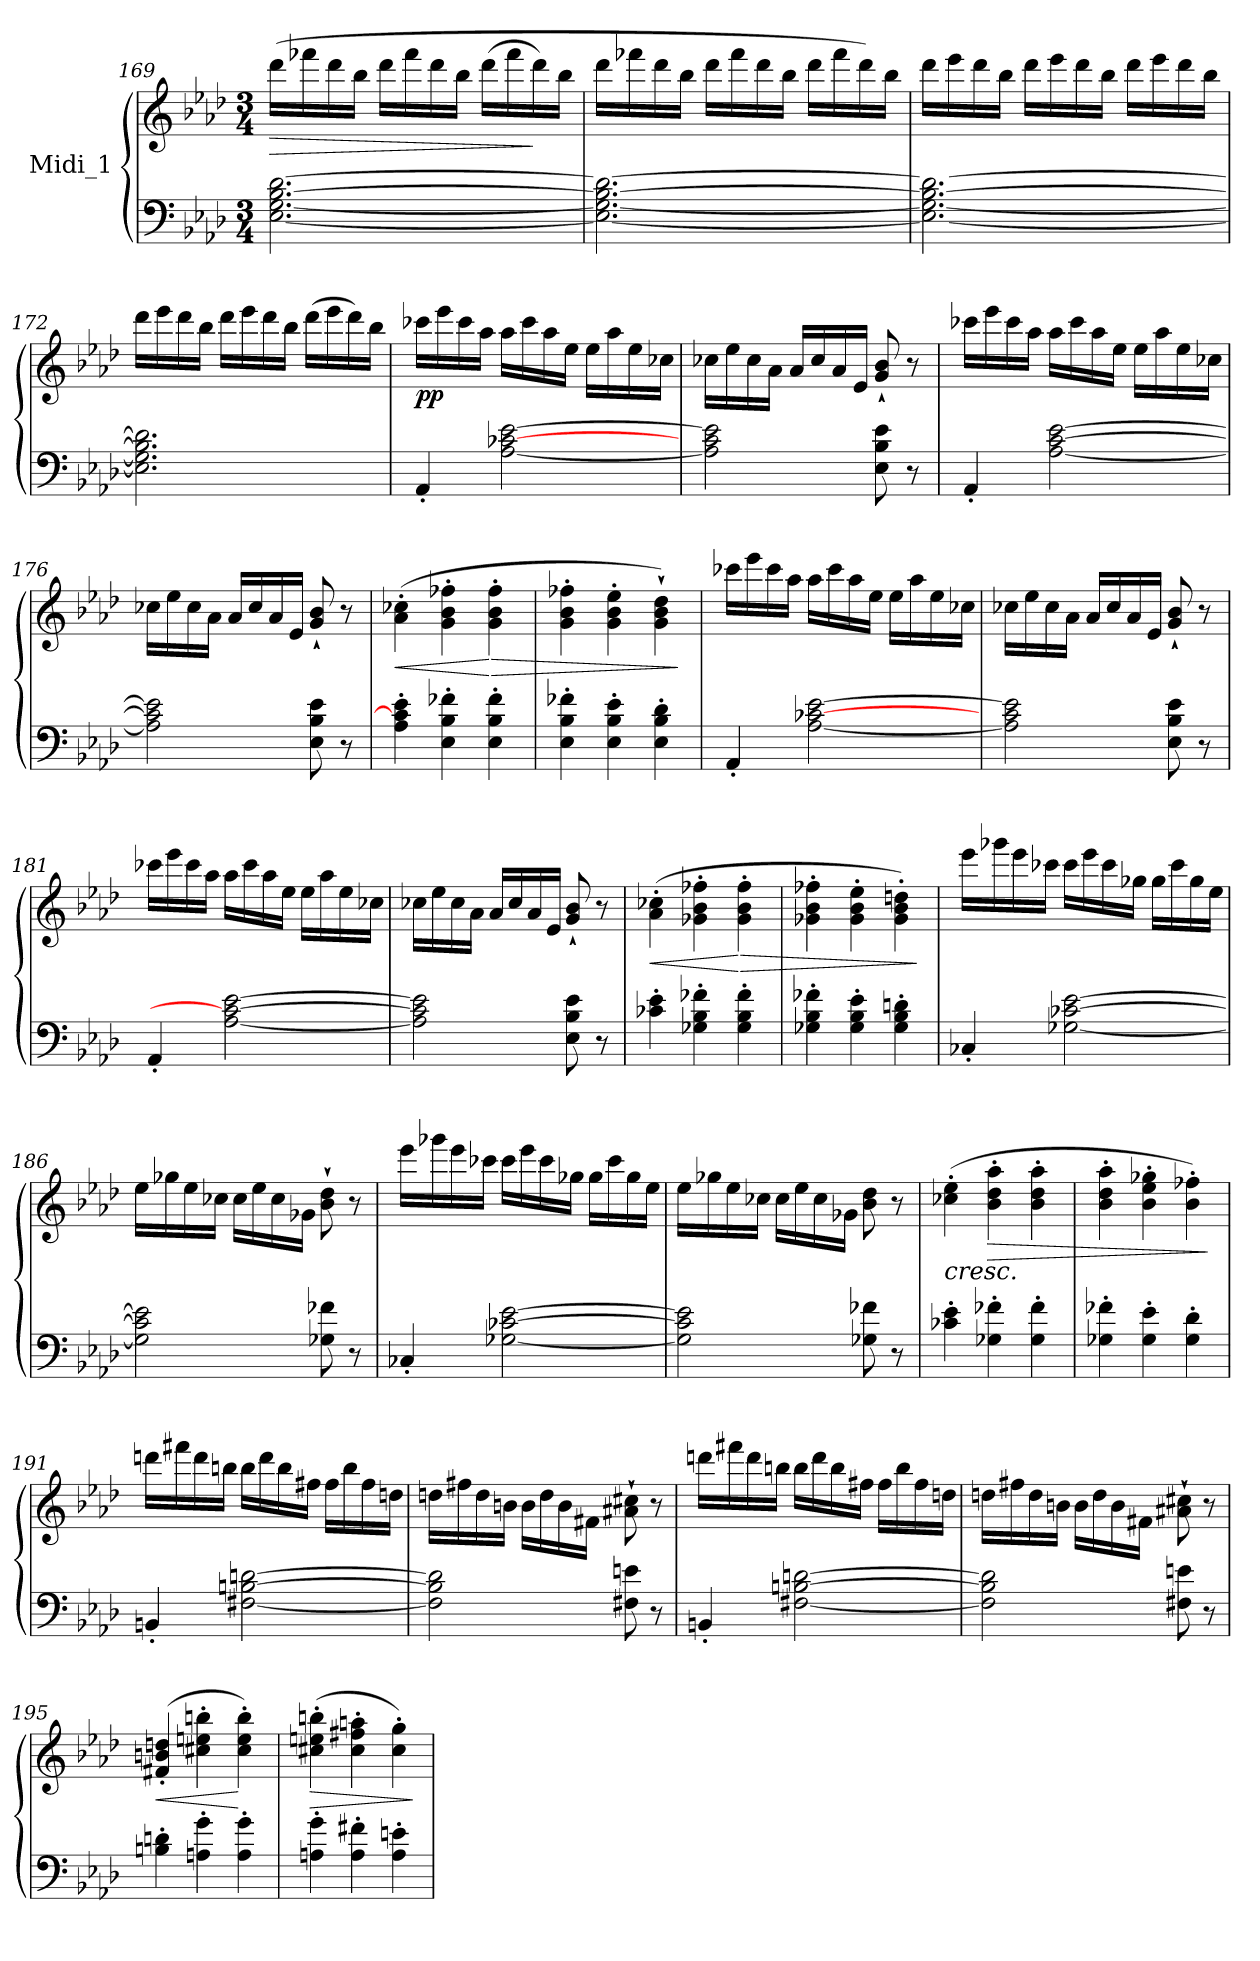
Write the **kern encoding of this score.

**kern	**kern	**dynam
*part1	*part1	*part1
*staff2	*staff1	*staff1/2
*I"Midi_1	*	*
!!LO:LB:g=z
*clefF4	*clefG2	*
*k[b-e-a-d-]	*k[b-e-a-d-]	*
*A-:	*A-:	*
*M3/4	*M3/4	*
=169	=169	=169
!	!	!LO:HP:b
[2.E-\ [2.G\ [2.B-\ [2.d-\	(>16ddd-\LL	>
.	16fff-X\	.
.	16ddd-\	.
.	16bb-\JJ	.
.	16ddd-\LL	.
.	16fff-\	.
.	16ddd-\	.
.	16bb-\JJ	.
.	(16ddd-\LL	.
.	16fff-\	.
.	16ddd-\)	]
.	16bb-\JJ	.
=170	=170	=170
2.E-\_ 2.G\_ 2.B-\_ 2.d-\_	16ddd-\LL	.
.	16fff-X\	.
.	16ddd-\	.
.	16bb-\JJ	.
.	16ddd-\LL	.
.	16fff-\	.
.	16ddd-\	.
.	16bb-\JJ	.
.	16ddd-\LL	.
.	16fff-\	.
.	16ddd-\)	.
.	16bb-\JJ	.
!!LO:LB:g=z
=171	=171	=171
2.E-\_ 2.G\_ 2.B-\_ 2.d-\_	16ddd-\LL	.
.	16eee-\	.
.	16ddd-\	.
.	16bb-\JJ	.
.	16ddd-\LL	.
.	16eee-\	.
.	16ddd-\	.
.	16bb-\JJ	.
.	16ddd-\LL	.
.	16eee-\	.
.	16ddd-\	.
.	16bb-\JJ	.
=172	=172	=172
2.E-\] 2.G\] 2.B-\] 2.d-\]	16ddd-\LL	.
.	16eee-\	.
.	16ddd-\	.
.	16bb-\JJ	.
.	16ddd-\LL	.
.	16eee-\	.
.	16ddd-\	.
.	16bb-\JJ	.
.	(16ddd-\LL	.
.	16eee-\	.
.	16ddd-\)	.
.	16bb-\JJ	.
!!LO:LB:g=z
=173	=173	=173
!	!	!LO:DY:b
4AA-'/	16ccc-X\LL	pp
.	16eee-\	.
.	16ccc-\	.
.	16aa-\JJ	.
[2A-\ [2c-X\ [2e-\	16aa-\LL	.
.	16ccc-\	.
.	16aa-\	.
.	16ee-\JJ	.
.	16ee-\LL	.
.	16aa-\	.
.	16ee-\	.
.	16cc-X\JJ	.
=174	=174	=174
2A-\] 2c\ 2e-\]	16cc-X\LL	.
.	16ee-\	.
.	16cc-\	.
.	16a-\JJ	.
.	16a-/LL	.
.	16cc-/	.
.	16a-/	.
.	16e-/JJ	.
8E-\ 8B-\ 8e-\	8g/` 8b-/`	.
8r	8r	.
=175	=175	=175
4AA-'/	16ccc-X\LL	.
.	16eee-\	.
.	16ccc-\	.
.	16aa-\JJ	.
[2A-\ [2c\ [2e-\	16aa-\LL	.
.	16ccc-\	.
.	16aa-\	.
.	16ee-\JJ	.
.	16ee-\LL	.
.	16aa-\	.
.	16ee-\	.
.	16cc-X\JJ	.
!!LO:LB:g=z
=176	=176	=176
2A-\] 2c\] 2e-\]	16cc-X\LL	.
.	16ee-\	.
.	16cc-\	.
.	16a-\JJ	.
.	16a-/LL	.
.	16cc-/	.
.	16a-/	.
.	16e-/JJ	.
8E-\ 8B-\ 8e-\	8g/` 8b-/`	.
8r	8r	.
!!LO:PB:g=z
=177	=177	=177
!	!	!LO:HP:b
4A-\' 4c-\]' 4e-\'	(>4a-\' 4cc-X\'	<
4E-\' 4B-\' 4f-X\'	4g\' 4b-\' 4ff-X\'	.
!	!	!LO:HP:n=1:b
4E-\' 4B-\' 4f-\'	4g\' 4b-\' 4ff-\'	[ >
=178	=178	=178
4E-\' 4B-\' 4f-X\'	4g\' 4b-\' 4ff-X\'	.
4E-\' 4B-\' 4e-\'	4g\' 4b-\' 4ee-\'	.
4E-\' 4B-\' 4d-\'	4g\` 4b-\` 4dd-\`)	.
.	.	]
=179	=179	=179
4AA-'/	16ccc-X\LL	.
.	16eee-\	.
.	16ccc-\	.
.	16aa-\JJ	.
[2A-\ [2c-X\ [2e-\	16aa-\LL	.
.	16ccc-\	.
.	16aa-\	.
.	16ee-\JJ	.
.	16ee-\LL	.
.	16aa-\	.
.	16ee-\	.
.	16cc-X\JJ	.
=180	=180	=180
2A-\] 2c\ 2e-\]	16cc-X\LL	.
.	16ee-\	.
.	16cc-\	.
.	16a-\JJ	.
.	16a-/LL	.
.	16cc-/	.
.	16a-/	.
.	16e-/JJ	.
8E-\ 8B-\ 8e-\	8g/` 8b-/`	.
8r	8r	.
!!LO:LB:g=z
=181	=181	=181
4AA-'/	16ccc-X\LL	.
.	16eee-\	.
.	16ccc-\	.
.	16aa-\JJ	.
[2A-\ 2c-\_ [2e-\	16aa-\LL	.
.	16ccc-\	.
.	16aa-\	.
.	16ee-\JJ	.
.	16ee-\LL	.
.	16aa-\	.
.	16ee-\	.
.	16cc-X\JJ	.
!!LO:PB:g=z
=182	=182	=182
2A-\] 2c-i\] 2e-\]	16cc-X\LL	.
.	16ee-\	.
.	16cc-\	.
.	16a-\JJ	.
.	16a-/LL	.
.	16cc-/	.
.	16a-/	.
.	16e-/JJ	.
8E-\ 8B-\ 8e-\	8g/` 8b-/`	.
8r	8r	.
=183	=183	=183
!	!	!LO:HP:b
4c-X\' 4e-\'	(>4a-\' 4cc-X\'	<
4G-X\' 4B-\' 4f-X\'	4g-X\' 4b-\' 4ff-X\'	.
!	!	!LO:HP:n=1:b
4G-\' 4B-\' 4f-\'	4g-\' 4b-\' 4ff-\'	[ >
=184	=184	=184
4G-X\' 4B-\' 4f-X\'	4g-X\' 4b-\' 4ff-X\'	.
4G-\' 4B-\' 4e-\'	4g-\' 4b-\' 4ee-\'	.
4G-\' 4B-\' 4dn\'	4g-\' 4b-\' 4ddn\')	.
.	.	]
=185	=185	=185
4C-X'/	16eee-\LL	.
.	16ggg-X\	.
.	16eee-\	.
.	16ccc-X\JJ	.
[2G-X\ [2c-X\ [2e-\	16ccc-\LL	.
.	16eee-\	.
.	16ccc-\	.
.	16gg-X\JJ	.
.	16gg-\LL	.
.	16ccc-\	.
.	16gg-\	.
.	16ee-\JJ	.
!!LO:LB:g=z
=186	=186	=186
2G-\] 2c-\] 2e-\]	16ee-\LL	.
.	16gg-X\	.
.	16ee-\	.
.	16cc-X\JJ	.
.	16cc-\LL	.
.	16ee-\	.
.	16cc-\	.
.	16g-X\JJ	.
8G-X\ 8f-X\	8b-\` 8dd-\`	.
8r	8r	.
!!LO:LB:g=z
=187	=187	=187
4C-X'/	16eee-\LL	.
.	16ggg-X\	.
.	16eee-\	.
.	16ccc-X\JJ	.
[2G-X\ [2c-X\ [2e-\	16ccc-\LL	.
.	16eee-\	.
.	16ccc-\	.
.	16gg-X\JJ	.
.	16gg-\LL	.
.	16ccc-\	.
.	16gg-\	.
.	16ee-\JJ	.
=188	=188	=188
2G-\] 2c-\] 2e-\]	16ee-\LL	.
.	16gg-X\	.
.	16ee-\	.
.	16cc-X\JJ	.
.	16cc-\LL	.
.	16ee-\	.
.	16cc-\	.
.	16g-X\JJ	.
8G-X\ 8f-X\	8b-\ 8dd-\	.
8r	8r	.
=189	=189	=189
!	!	!LO:HP:b
4c-X\' 4e-\'	(>4cc-X\' 4ee-\'	<
!	!	!LO:HP:b
4G-X\' 4f-X\'	4b-\' 4dd-\' 4aa-\'	>
4G-\' 4f-\'	4b-\' 4dd-\' 4aa-\'	[
=190	=190	=190
4G-X\' 4f-X\'	4b-\' 4dd-\' 4aa-\'	.
4G-\' 4e-\'	4b-\' 4ee-\' 4gg-X\'	.
4G-\' 4d-\'	4b-\' 4ff-X\')	.
.	.	]
!!LO:LB:g=z
=191	=191	=191
4BBn'/	16dddn\LL	.
.	16fff#X\	.
.	16ddd\	.
.	16bbn\JJ	.
[2F#X\ [2Bn\ [2dn\	16bb\LL	.
.	16ddd\	.
.	16bb\	.
.	16ff#X\JJ	.
.	16ff#\LL	.
.	16bb\	.
.	16ff#\	.
.	16ddn\JJ	.
!!LO:LB:g=z
=192	=192	=192
2F#i\] 2B\] 2dni\]	16ddn\LL	.
.	16ff#X\	.
.	16dd\	.
.	16bn\JJ	.
.	16b\LL	.
.	16dd\	.
.	16b\	.
.	16f#X\JJ	.
8F#i\ 8en\	8a#X\` 8cc#X\`	.
8r	8r	.
=193	=193	=193
4BBn'/	16dddn\LL	.
.	16fff#X\	.
.	16ddd\	.
.	16bbn\JJ	.
[2F#X\ [2Bn\ [2dn\	16bb\LL	.
.	16ddd\	.
.	16bb\	.
.	16ff#X\JJ	.
.	16ff#\LL	.
.	16bb\	.
.	16ff#\	.
.	16ddn\JJ	.
=194	=194	=194
2F#\] 2B\] 2d\]	16ddn\LL	.
.	16ff#X\	.
.	16dd\	.
.	16bn\JJ	.
.	16b\LL	.
.	16dd\	.
.	16b\	.
.	16f#X\JJ	.
8F#X\ 8en\	8a#X\` 8cc#X\`	.
8r	8r	.
!!LO:LB:g=z
=195	=195	=195
!	!	!LO:HP:b
4Bn\' 4dn\'	(>4f#X/' 4bn/' 4ddn/'	<
4An\' 4g\'	4cc#X\' 4een\' 4bbn\'	.
4A\' 4g\'	4cc#\' 4ee\' 4bb\')	[
!!LO:LB:g=z
=196	=196	=196
!	!	!LO:HP:b
4An\' 4g\'	(>4cc#X\' 4een\' 4bbn\'	>
4A\' 4f#X\'	4cc#\' 4ff#X\' 4aan\'	.
4A\' 4en\'	4cc#\' 4gg\')	.
.	.	]
=	=	=
*-	*-	*-
